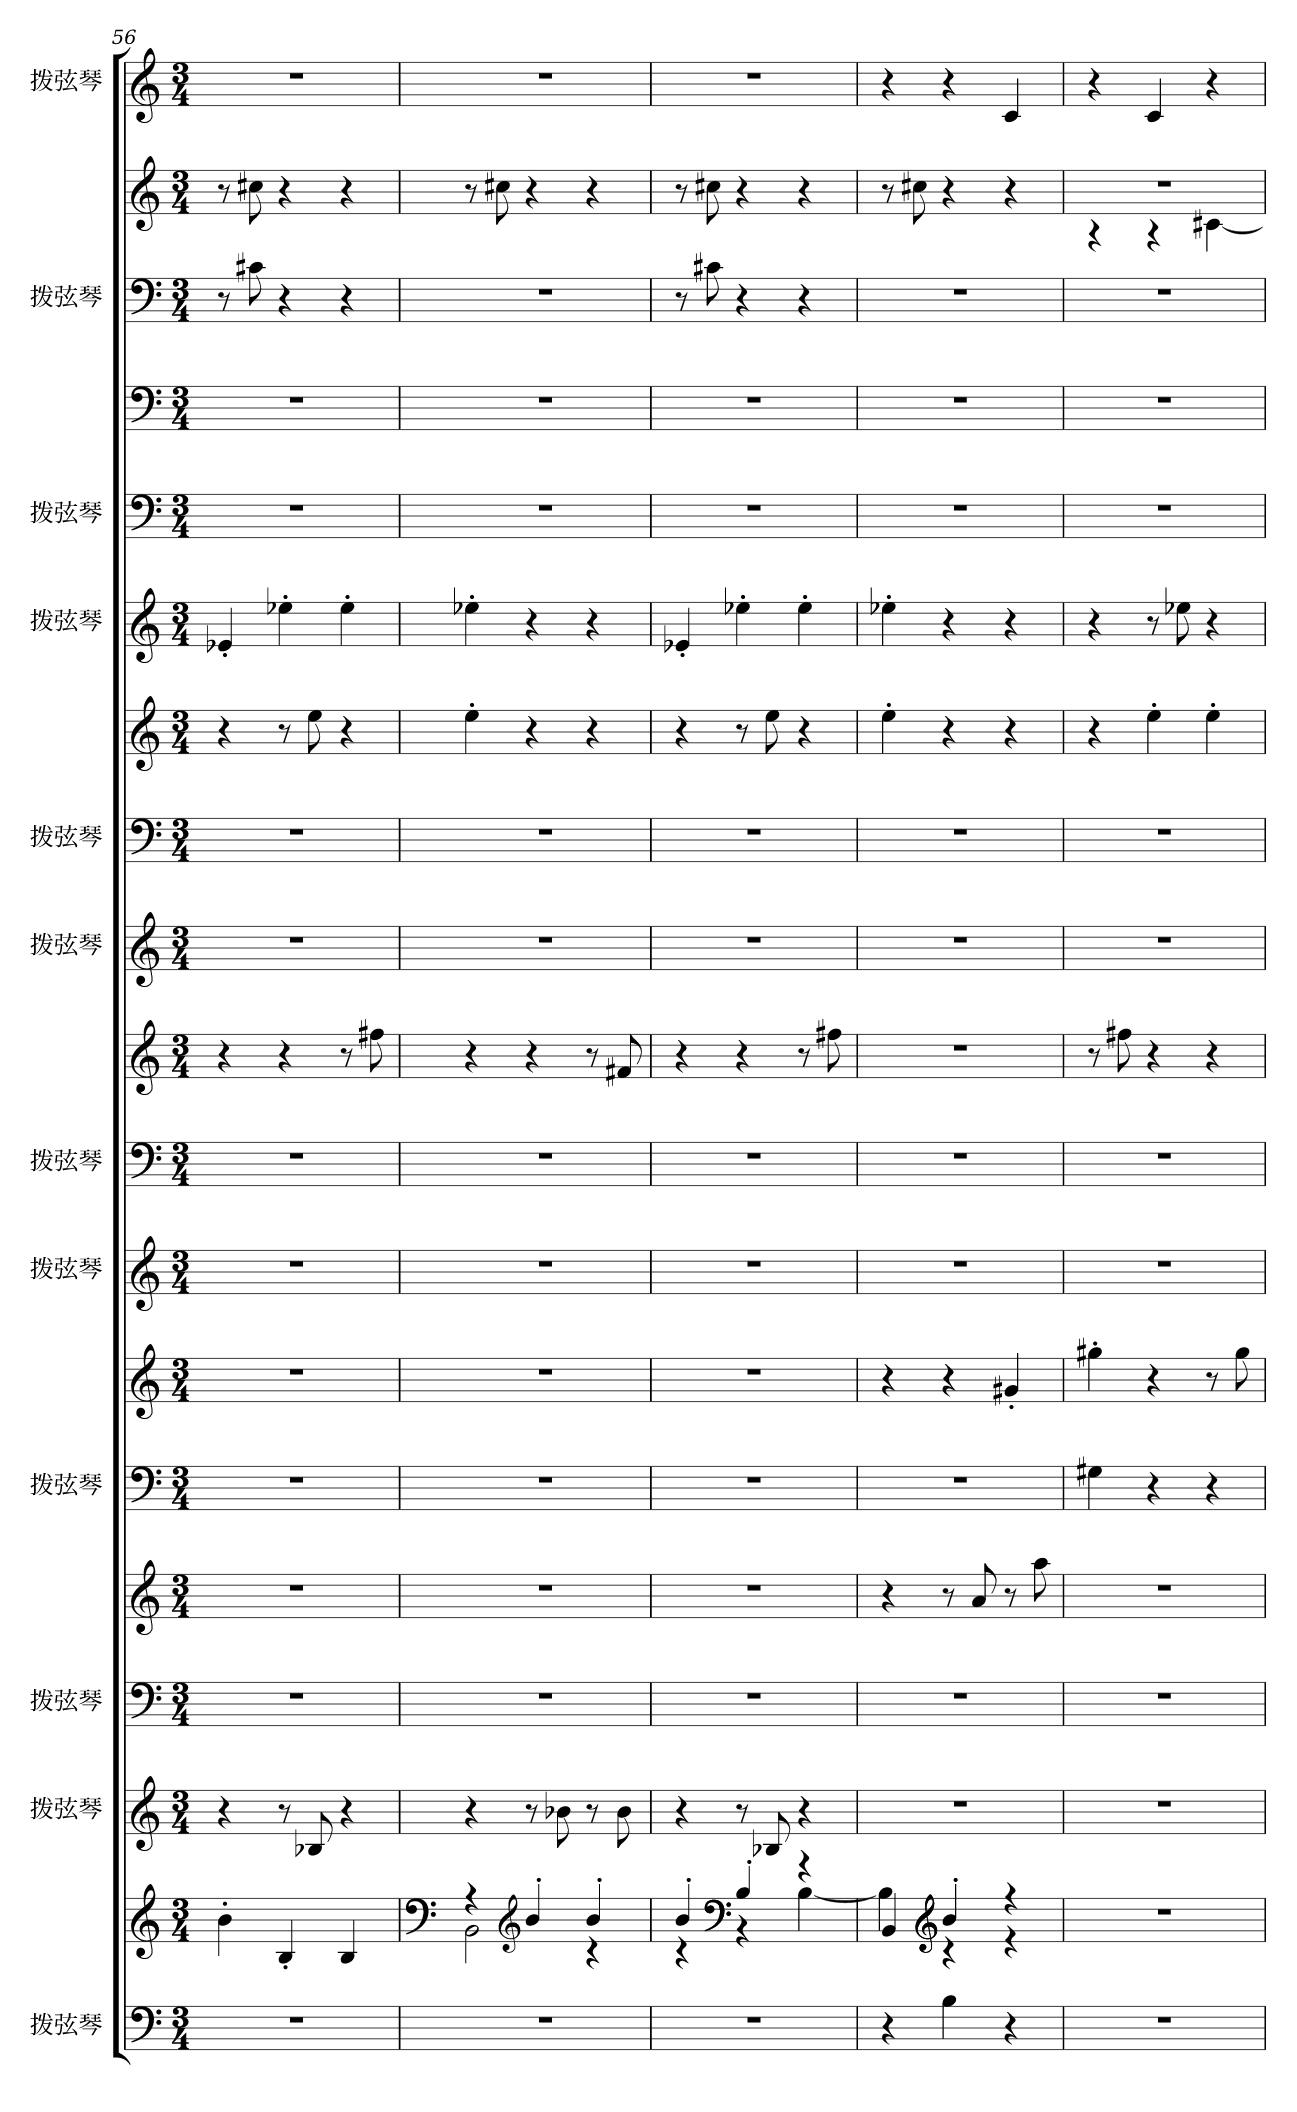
**kern	**kern	**kern	**kern	**kern	**kern	**kern	**kern	**kern	**kern	**kern	**kern	**kern	**kern	**kern	**kern	**kern	**kern	**kern
*part12	*part12	*part11	*part10	*part10	*part9	*part9	*part8	*part7	*part7	*part6	*part5	*part5	*part4	*part3	*part3	*part2	*part2	*part1
*staff19	*staff18	*staff17	*staff16	*staff15	*staff14	*staff13	*staff12	*staff11	*staff10	*staff9	*staff8	*staff7	*staff6	*staff5	*staff4	*staff3	*staff2	*staff1
*I"拨弦琴	*	*I"拨弦琴	*I"拨弦琴	*	*I"拨弦琴	*	*I"拨弦琴	*I"拨弦琴	*	*I"拨弦琴	*I"拨弦琴	*	*I"拨弦琴	*I"拨弦琴	*	*I"拨弦琴	*	*I"拨弦琴
!!LO:PB:g=z
*clefF4	*clefG2	*clefG2	*clefF4	*clefG2	*clefF4	*clefG2	*clefG2	*clefF4	*clefG2	*clefG2	*clefF4	*clefG2	*clefG2	*clefF4	*clefF4	*clefF4	*clefG2	*clefG2
*k[]	*k[]	*k[]	*k[]	*k[]	*k[]	*k[]	*k[]	*k[]	*k[]	*k[]	*k[]	*k[]	*k[]	*k[]	*k[]	*k[]	*k[]	*k[]
*M3/4	*M3/4	*M3/4	*M3/4	*M3/4	*M3/4	*M3/4	*M3/4	*M3/4	*M3/4	*M3/4	*M3/4	*M3/4	*M3/4	*M3/4	*M3/4	*M3/4	*M3/4	*M3/4
=56	=56	=56	=56	=56	=56	=56	=56	=56	=56	=56	=56	=56	=56	=56	=56	=56	=56	=56
2.r	4b'\	4r	2.r	2.r	2.r	2.r	2.r	2.r	4r	2.r	2.r	4r	4e-X'/	2.r	2.r	8r	8r	2.r
.	.	.	.	.	.	.	.	.	.	.	.	.	.	.	.	8c#X\	8cc#X\	.
.	4B'/	8r	.	.	.	.	.	.	4r	.	.	8r	4ee-X'\	.	.	4r	4r	.
.	.	8B-X/	.	.	.	.	.	.	.	.	.	8ee\	.	.	.	.	.	.
.	4B/	4r	.	.	.	.	.	.	8r	.	.	4r	4ee-'\	.	.	4r	4r	.
.	.	.	.	.	.	.	.	.	8ff#X\	.	.	.	.	.	.	.	.	.
=57	=57	=57	=57	=57	=57	=57	=57	=57	=57	=57	=57	=57	=57	=57	=57	=57	=57	=57
*	*clefF4	*	*	*	*	*	*	*	*	*	*	*	*	*	*	*	*	*
*	*^	*	*	*	*	*	*	*	*	*	*	*	*	*	*	*	*	*
2.r	4r	2BB\	4r	2.r	2.r	2.r	2.r	2.r	2.r	4r	2.r	2.r	4ee'\	4ee-X'\	2.r	2.r	2.r	8r	2.r
.	.	.	.	.	.	.	.	.	.	.	.	.	.	.	.	.	.	8cc#X\	.
*	*clefG2	*	*	*	*	*	*	*	*	*	*	*	*	*	*	*	*	*	*
.	4b'/	.	8r	.	.	.	.	.	.	4r	.	.	4r	4r	.	.	.	4r	.
.	.	.	8b-X\	.	.	.	.	.	.	.	.	.	.	.	.	.	.	.	.
.	4b'/	4r	8r	.	.	.	.	.	.	8r	.	.	4r	4r	.	.	.	4r	.
.	.	.	8b-\	.	.	.	.	.	.	8f#X/	.	.	.	.	.	.	.	.	.
=58	=58	=58	=58	=58	=58	=58	=58	=58	=58	=58	=58	=58	=58	=58	=58	=58	=58	=58	=58
2.r	4b'/	4r	4r	2.r	2.r	2.r	2.r	2.r	2.r	4r	2.r	2.r	4r	4e-X'/	2.r	2.r	8r	8r	2.r
.	.	.	.	.	.	.	.	.	.	.	.	.	.	.	.	.	8c#X\	8cc#X\	.
*	*clefF4	*	*	*	*	*	*	*	*	*	*	*	*	*	*	*	*	*	*
.	4B'/	4r	8r	.	.	.	.	.	.	4r	.	.	8r	4ee-X'\	.	.	4r	4r	.
.	.	.	8B-X/	.	.	.	.	.	.	.	.	.	8ee\	.	.	.	.	.	.
.	4r	[4B\	4r	.	.	.	.	.	.	8r	.	.	4r	4ee-'\	.	.	4r	4r	.
.	.	.	.	.	.	.	.	.	.	8ff#X\	.	.	.	.	.	.	.	.	.
=59	=59	=59	=59	=59	=59	=59	=59	=59	=59	=59	=59	=59	=59	=59	=59	=59	=59	=59	=59
4r	4BB/	4B\]	2.r	2.r	4r	2.r	4r	2.r	2.r	2.r	2.r	2.r	4ee'\	4ee-X'\	2.r	2.r	2.r	8r	4r
.	.	.	.	.	.	.	.	.	.	.	.	.	.	.	.	.	.	8cc#X\	.
*	*clefG2	*	*	*	*	*	*	*	*	*	*	*	*	*	*	*	*	*	*
4B\	4b'/	4r	.	.	8r	.	4r	.	.	.	.	.	4r	4r	.	.	.	4r	4r
.	.	.	.	.	8a/	.	.	.	.	.	.	.	.	.	.	.	.	.	.
4r	4r	4r	.	.	8r	.	4g#X'/	.	.	.	.	.	4r	4r	.	.	.	4r	4c/
.	.	.	.	.	8aa\	.	.	.	.	.	.	.	.	.	.	.	.	.	.
*	*v	*v	*	*	*	*	*	*	*	*	*	*	*	*	*	*	*	*	*
!!LO:PB:g=z
=60	=60	=60	=60	=60	=60	=60	=60	=60	=60	=60	=60	=60	=60	=60	=60	=60	=60	=60
*	*	*	*	*	*	*	*	*	*	*	*	*	*	*	*	*	*^	*
2.r	2.r	2.r	2.r	2.r	4G#X\	4gg#X'\	2.r	2.r	8r	2.r	2.r	4r	4r	2.r	2.r	2.r	2.r	4r	4r
.	.	.	.	.	.	.	.	.	8ff#X\	.	.	.	.	.	.	.	.	.	.
.	.	.	.	.	4r	4r	.	.	4r	.	.	4ee'\	8r	.	.	.	.	4r	4c/
.	.	.	.	.	.	.	.	.	.	.	.	.	8ee-X\	.	.	.	.	.	.
.	.	.	.	.	4r	8r	.	.	4r	.	.	4ee'\	4r	.	.	.	.	[4c#X\	4r
.	.	.	.	.	.	8gg#\	.	.	.	.	.	.	.	.	.	.	.	.	.
*	*	*	*	*	*	*	*	*	*	*	*	*	*	*	*	*	*v	*v	*
=	=	=	=	=	=	=	=	=	=	=	=	=	=	=	=	=	=	=
*-	*-	*-	*-	*-	*-	*-	*-	*-	*-	*-	*-	*-	*-	*-	*-	*-	*-	*-
